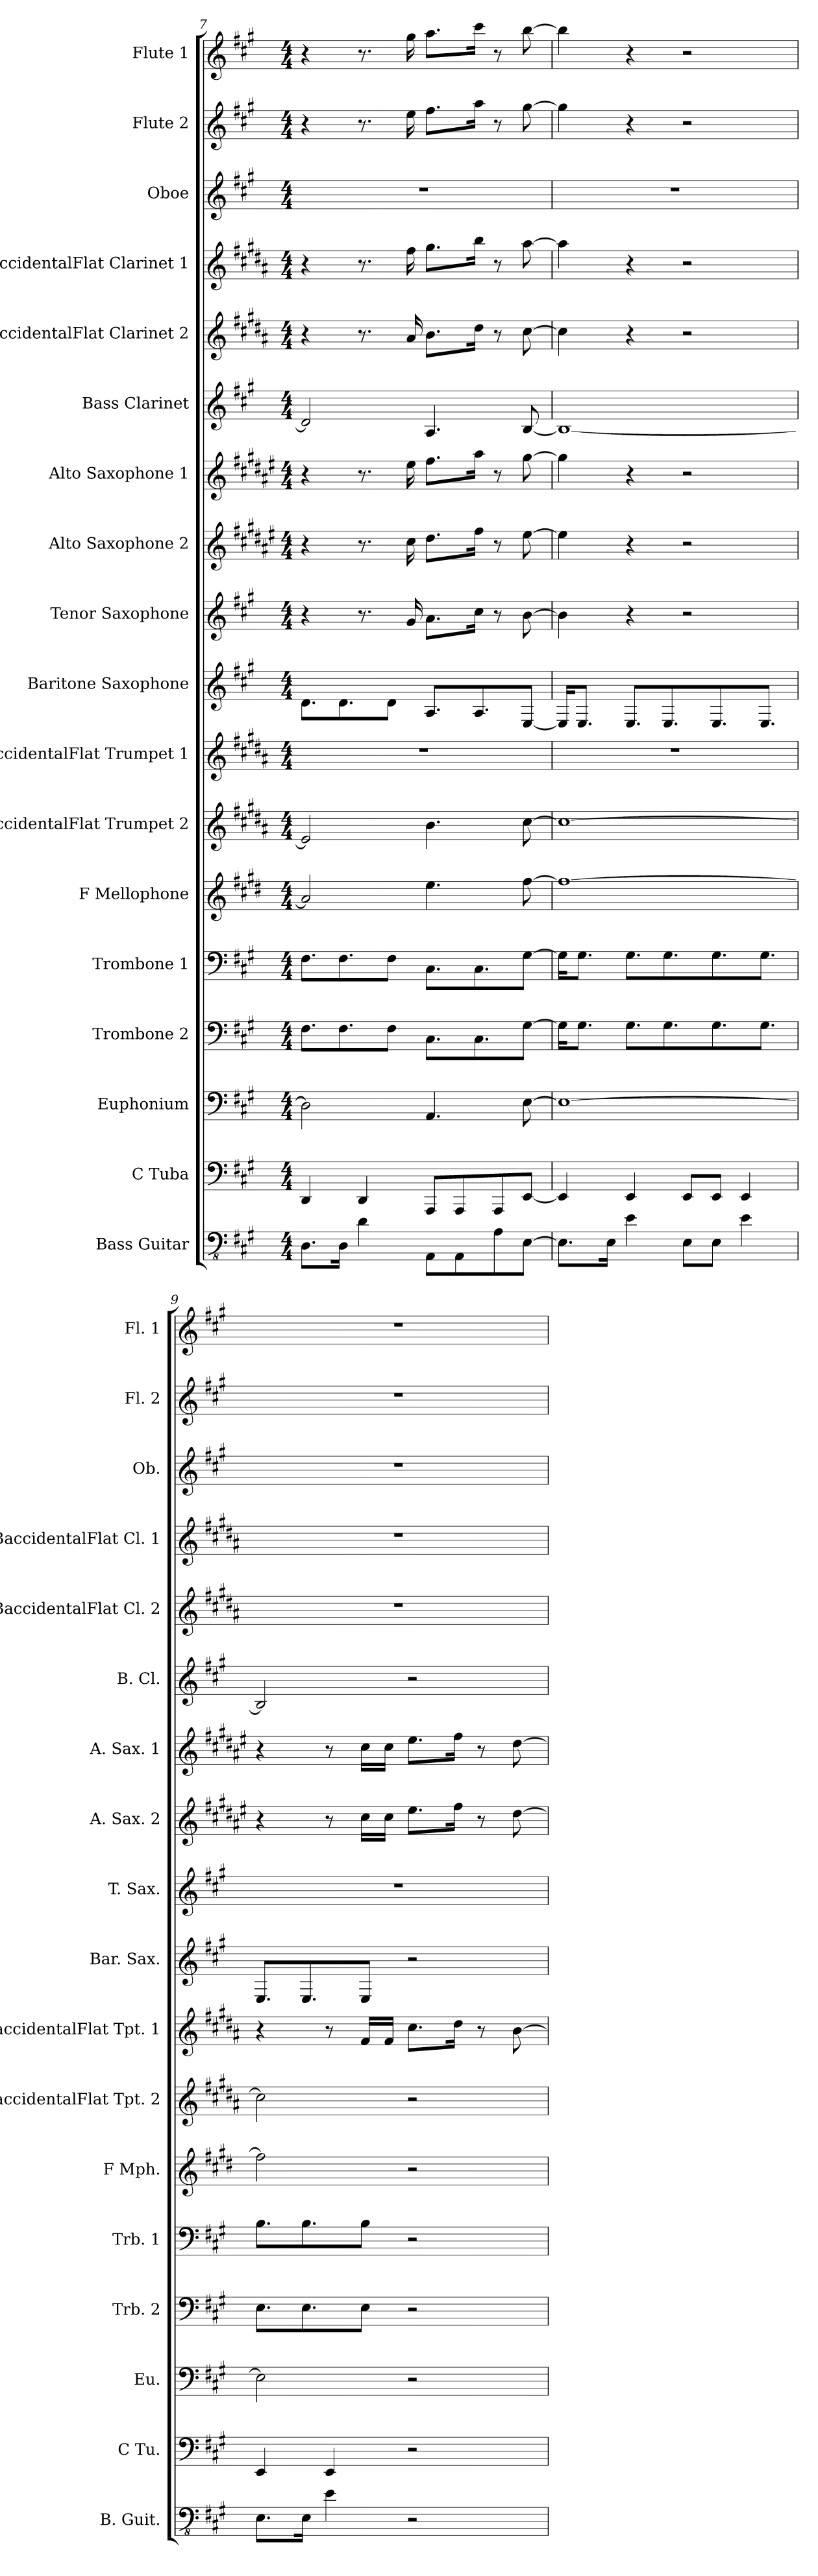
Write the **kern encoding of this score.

**kern	**kern	**kern	**kern	**kern	**kern	**kern	**kern	**kern	**kern	**kern	**kern	**kern	**kern	**kern	**kern	**kern	**kern
*part18	*part17	*part16	*part15	*part14	*part13	*part12	*part11	*part10	*part9	*part8	*part7	*part6	*part5	*part4	*part3	*part2	*part1
*staff18	*staff17	*staff16	*staff15	*staff14	*staff13	*staff12	*staff11	*staff10	*staff9	*staff8	*staff7	*staff6	*staff5	*staff4	*staff3	*staff2	*staff1
*I"Bass Guitar	*I"C Tuba	*I"Euphonium	*I"Trombone 2	*I"Trombone 1	*I"F Mellophone	*I"BaccidentalFlat Trumpet 2	*I"BaccidentalFlat Trumpet 1	*I"Baritone Saxophone	*I"Tenor Saxophone	*I"Alto Saxophone 2	*I"Alto Saxophone 1	*I"Bass Clarinet	*I"BaccidentalFlat Clarinet 2	*I"BaccidentalFlat Clarinet 1	*I"Oboe	*I"Flute 2	*I"Flute 1
*I'B. Guit.	*I'C Tu.	*I'Eu.	*I'Trb. 2	*I'Trb. 1	*I'F Mph.	*I'BaccidentalFlat Tpt. 2	*I'BaccidentalFlat Tpt. 1	*I'Bar. Sax.	*I'T. Sax.	*I'A. Sax. 2	*I'A. Sax. 1	*I'B. Cl.	*I'BaccidentalFlat Cl. 2	*I'BaccidentalFlat Cl. 1	*I'Ob.	*I'Fl. 2	*I'Fl. 1
!!LO:PB:g=z
*clefFv4	*clefF4	*clefF4	*clefF4	*clefF4	*clefG2	*clefG2	*clefG2	*clefG2	*clefG2	*clefG2	*clefG2	*clefG2	*clefG2	*clefG2	*clefG2	*clefG2	*clefG2
*	*	*	*	*	*ITrd4c7	*ITrd1c2	*ITrd1c2	*ITrd12c21	*ITrd8c14	*ITrd5c9	*ITrd5c9	*ITrd8c14	*ITrd1c2	*ITrd1c2	*	*	*
*k[f#c#g#]	*k[f#c#g#]	*k[f#c#g#]	*k[f#c#g#]	*k[f#c#g#]	*k[f#c#g#]	*k[f#c#g#]	*k[f#c#g#]	*k[f#c#g#]	*k[f#c#g#]	*k[f#c#g#]	*k[f#c#g#]	*k[f#c#g#]	*k[f#c#g#]	*k[f#c#g#]	*k[f#c#g#]	*k[f#c#g#]	*k[f#c#g#]
*M4/4	*M4/4	*M4/4	*M4/4	*M4/4	*M4/4	*M4/4	*M4/4	*M4/4	*M4/4	*M4/4	*M4/4	*M4/4	*M4/4	*M4/4	*M4/4	*M4/4	*M4/4
=7	=7	=7	=7	=7	=7	=7	=7	=7	=7	=7	=7	=7	=7	=7	=7	=7	=7
8.DD\L	4DD/	2D\]	8.F#\L	8.F#\L	2d/]	2d/]	1r	8.D\L	4r	4r	4r	2D/]	4r	4r	1r	4r	4r
16DD\Jk	.	.	8.F#\	8.F#\	.	.	.	8.D\	.	.	.	.	.	.	.	.	.
4D\	4DD/	.	.	.	.	.	.	.	8.r	8.r	8.r	.	8.r	8.r	.	8.r	8.r
.	.	.	8F#\J	8F#\J	.	.	.	8D\J	.	.	.	.	.	.	.	.	.
.	.	.	.	.	.	.	.	.	16G#/	16e\	16g#\	.	16g#/	16ee\	.	16ee\	16gg#\
8AAA\L	8AAA/L	4.AA/	8.C#\L	8.C#\L	4.a\	4.a\	.	8.AA/L	8.A\L	8.f#\L	8.a\L	4.AA/	8.a\L	8.ff#\L	.	8.ff#\L	8.aa\L
8AAA\	8AAA/	.	.	.	.	.	.	.	.	.	.	.	.	.	.	.	.
.	.	.	8.C#\	8.C#\	.	.	.	8.AA/	16c#\Jk	16a\Jk	16cc#\Jk	.	16cc#\Jk	16aa\Jk	.	16aa\Jk	16ccc#\Jk
8AA\	8AAA/	.	.	.	.	.	.	.	8r	8r	8r	.	8r	8r	.	8r	8r
[8EE\J	[8EE/J	[8E\	[8G#\J	[8G#\J	[8b\	[8b\	.	[8EE/J	[8B\	[8g#\	[8b\	[8BB/	[8b\	[8gg#\	.	[8gg#\	[8bb\
=8	=8	=8	=8	=8	=8	=8	=8	=8	=8	=8	=8	=8	=8	=8	=8	=8	=8
8.EE\L]	4EE/]	1E_	16G#\KL]	16G#\KL]	1b_	1b_	1r	16EE/KL]	4B\]	4g#\]	4b\]	1BB_	4b\]	4gg#\]	1r	4gg#\]	4bb\]
.	.	.	8.G#\J	8.G#\J	.	.	.	8.EE/J	.	.	.	.	.	.	.	.	.
16EE\Jk	.	.	.	.	.	.	.	.	.	.	.	.	.	.	.	.	.
4E\	4EE/	.	8.G#\L	8.G#\L	.	.	.	8.EE/L	4r	4r	4r	.	4r	4r	.	4r	4r
.	.	.	8.G#\	8.G#\	.	.	.	8.EE/	.	.	.	.	.	.	.	.	.
8EE\L	8EE/L	.	.	.	.	.	.	.	2r	2r	2r	.	2r	2r	.	2r	2r
8EE\J	8EE/J	.	8.G#\	8.G#\	.	.	.	8.EE/	.	.	.	.	.	.	.	.	.
4E\	4EE/	.	.	.	.	.	.	.	.	.	.	.	.	.	.	.	.
.	.	.	8.G#\J	8.G#\J	.	.	.	8.EE/J	.	.	.	.	.	.	.	.	.
=9	=9	=9	=9	=9	=9	=9	=9	=9	=9	=9	=9	=9	=9	=9	=9	=9	=9
8.EE\L	4EE/	2E\]	8.E\L	8.B\L	2b\]	2b\]	4r	8.EE/L	1r	4r	4r	2BB/]	1r	1r	1r	1r	1r
16EE\Jk	.	.	8.E\	8.B\	.	.	.	8.EE/	.	.	.	.	.	.	.	.	.
4E\	4EE/	.	.	.	.	.	8r	.	.	8r	8r	.	.	.	.	.	.
.	.	.	8E\J	8B\J	.	.	16e/LL	8EE/J	.	16e\LL	16e\LL	.	.	.	.	.	.
.	.	.	.	.	.	.	16e/JJ	.	.	16e\JJ	16e\JJ	.	.	.	.	.	.
2r	2r	2r	2r	2r	2r	2r	8.b\L	2r	.	8.g#\L	8.g#\L	2r	.	.	.	.	.
.	.	.	.	.	.	.	16cc#\Jk	.	.	16a\Jk	16a\Jk	.	.	.	.	.	.
.	.	.	.	.	.	.	8r	.	.	8r	8r	.	.	.	.	.	.
.	.	.	.	.	.	.	[8a\	.	.	[8f#\	[8f#\	.	.	.	.	.	.
=	=	=	=	=	=	=	=	=	=	=	=	=	=	=	=	=	=
*-	*-	*-	*-	*-	*-	*-	*-	*-	*-	*-	*-	*-	*-	*-	*-	*-	*-
